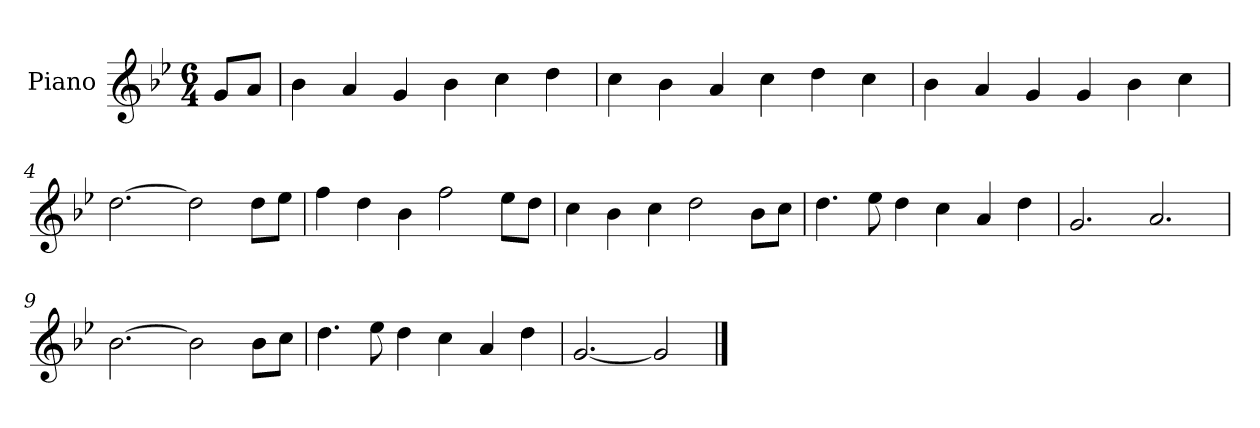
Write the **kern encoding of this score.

**kern
*part1
*staff1
*I"Piano
*I'Pno.
*clefG2
*k[b-e-]
*M6/4
=
8g/L
8a/J
=1
4b-\
4a/
4g/
4b-\
4cc\
4dd\
=2
4cc\
4b-\
4a/
4cc\
4dd\
4cc\
=3
4b-\
4a/
4g/
4g/
4b-\
4cc\
=4
[2.dd\
2dd\]
8dd\L
8ee-\J
=5
4ff\
4dd\
4b-\
2ff\
8ee-\L
8dd\J
=6
4cc\
4b-\
4cc\
2dd\
8b-\L
8cc\J
!!LO:LB:g=z
=7
4.dd\
8ee-\
4dd\
4cc\
4a/
4dd\
=8
2.g/
2.a/
=9
[2.b-\
2b-\]
8b-\L
8cc\J
=10
4.dd\
8ee-\
4dd\
4cc\
4a/
4dd\
=11
[2.g/
2g/]
==
*-
